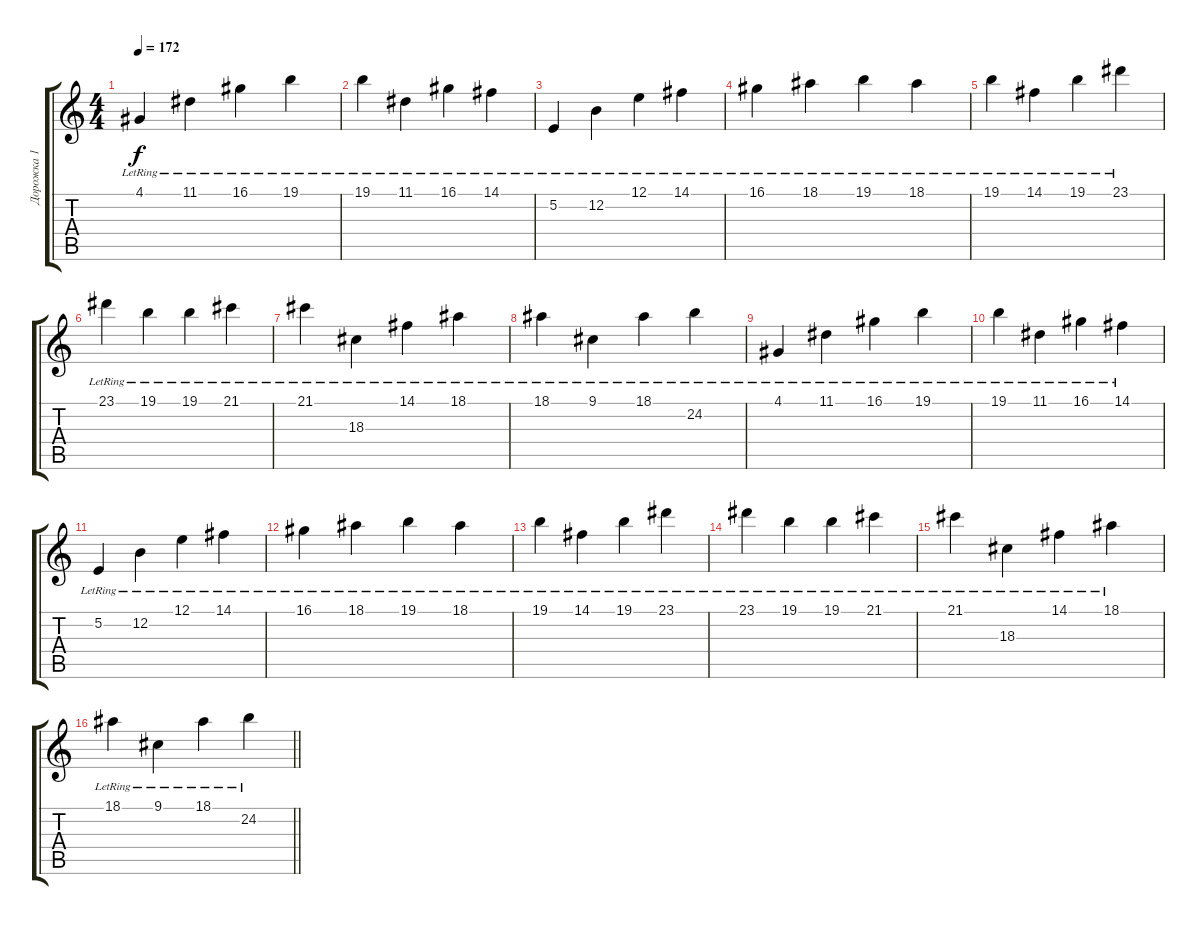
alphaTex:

\track ("Дорожка 1" "Дорожка 1") {instrument acousticgrandpiano}
\staff {score tabs}
\tuning (E4 B3 G3 D3 A2 E2) {hide}
\ts (4 4)
\tempo 172
\clef g2
\ks c
4.1{lr}.4{dy f} 11.1{lr}.4 16.1{lr}.4 19.1{lr}.4 |
19.1{lr}.4 11.1{lr}.4 16.1{lr}.4 14.1{lr}.4 |
5.2{lr}.4 12.2{lr}.4 12.1{lr}.4 14.1{lr}.4 |
16.1{lr}.4 18.1{lr}.4 19.1{lr}.4 18.1{lr}.4 |
19.1{lr}.4 14.1{lr}.4 19.1{lr}.4 23.1{lr}.4 |
23.1{lr}.4 19.1{lr}.4 19.1{lr}.4 21.1{lr}.4 |
21.1{lr}.4 18.3{lr}.4 14.1{lr}.4 18.1{lr}.4 |
18.1{lr}.4 9.1{lr}.4 18.1{lr}.4 24.2{lr}.4 |
4.1{lr}.4 11.1{lr}.4 16.1{lr}.4 19.1{lr}.4 |
19.1{lr}.4 11.1{lr}.4 16.1{lr}.4 14.1{lr}.4 |
5.2{lr}.4 12.2{lr}.4 12.1{lr}.4 14.1{lr}.4 |
16.1{lr}.4 18.1{lr}.4 19.1{lr}.4 18.1{lr}.4 |
19.1{lr}.4 14.1{lr}.4 19.1{lr}.4 23.1{lr}.4 |
23.1{lr}.4 19.1{lr}.4 19.1{lr}.4 21.1{lr}.4 |
21.1{lr}.4 18.3{lr}.4 14.1{lr}.4 18.1{lr}.4 |
\barLineRight lightlight
18.1{lr}.4 9.1{lr}.4 18.1{lr}.4 24.2{lr}.4
